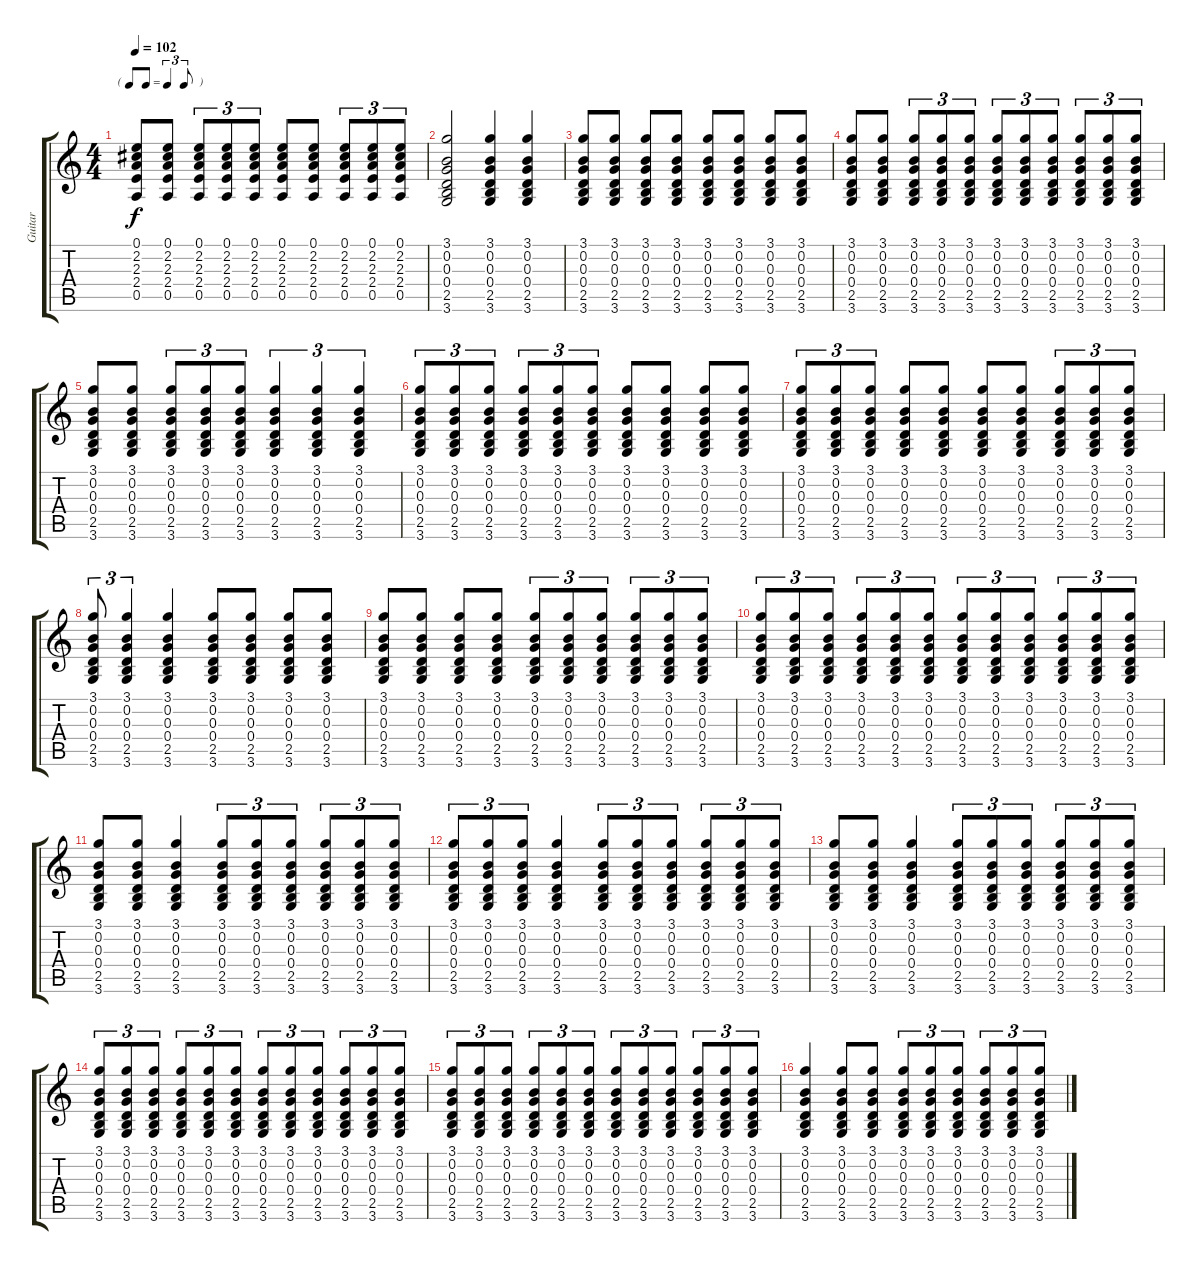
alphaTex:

\track ("Guitar" "Guitar") {instrument acousticguitarsteel}
\staff {score tabs}
\tuning (E4 B3 G3 D3 A2 E2) {hide}
\ts (4 4)
\tf triplet8th
\tempo 102
\clef g2
\ks c
(0.1 2.2 2.3 2.4 0.5).8{dy f} (0.1 2.2 2.3 2.4 0.5).8 (0.1 2.2 2.3 2.4 0.5).8{tu (3 2)} (0.1 2.2 2.3 2.4 0.5).8{tu (3 2)} (0.1 2.2 2.3 2.4 0.5).8{tu (3 2)} (0.1 2.2 2.3 2.4 0.5).8 (0.1 2.2 2.3 2.4 0.5).8 (0.1 2.2 2.3 2.4 0.5).8{tu (3 2)} (0.1 2.2 2.3 2.4 0.5).8{tu (3 2)} (0.1 2.2 2.3 2.4 0.5).8{tu (3 2)} |
(3.1 0.2 0.3 0.4 2.5 3.6).2 (3.1 0.2 0.3 0.4 2.5 3.6).4 (3.1 0.2 0.3 0.4 2.5 3.6).4 |
(3.1 0.2 0.3 0.4 2.5 3.6).8 (3.1 0.2 0.3 0.4 2.5 3.6).8 (3.1 0.2 0.3 0.4 2.5 3.6).8 (3.1 0.2 0.3 0.4 2.5 3.6).8 (3.1 0.2 0.3 0.4 2.5 3.6).8 (3.1 0.2 0.3 0.4 2.5 3.6).8 (3.1 0.2 0.3 0.4 2.5 3.6).8 (3.1 0.2 0.3 0.4 2.5 3.6).8 |
(3.1 0.2 0.3 0.4 2.5 3.6).8 (3.1 0.2 0.3 0.4 2.5 3.6).8 (3.1 0.2 0.3 0.4 2.5 3.6).8{tu (3 2)} (3.1 0.2 0.3 0.4 2.5 3.6).8{tu (3 2)} (3.1 0.2 0.3 0.4 2.5 3.6).8{tu (3 2)} (3.1 0.2 0.3 0.4 2.5 3.6).8{tu (3 2)} (3.1 0.2 0.3 0.4 2.5 3.6).8{tu (3 2)} (3.1 0.2 0.3 0.4 2.5 3.6).8{tu (3 2)} (3.1 0.2 0.3 0.4 2.5 3.6).8{tu (3 2)} (3.1 0.2 0.3 0.4 2.5 3.6).8{tu (3 2)} (3.1 0.2 0.3 0.4 2.5 3.6).8{tu (3 2)} |
(3.1 0.2 0.3 0.4 2.5 3.6).8 (3.1 0.2 0.3 0.4 2.5 3.6).8 (3.1 0.2 0.3 0.4 2.5 3.6).8{tu (3 2)} (3.1 0.2 0.3 0.4 2.5 3.6).8{tu (3 2)} (3.1 0.2 0.3 0.4 2.5 3.6).8{tu (3 2)} (3.1 0.2 0.3 0.4 2.5 3.6).4{tu (3 2)} (3.1 0.2 0.3 0.4 2.5 3.6).4{tu (3 2)} (3.1 0.2 0.3 0.4 2.5 3.6).4{tu (3 2)} |
(3.1 0.2 0.3 0.4 2.5 3.6).8{tu (3 2)} (3.1 0.2 0.3 0.4 2.5 3.6).8{tu (3 2)} (3.1 0.2 0.3 0.4 2.5 3.6).8{tu (3 2)} (3.1 0.2 0.3 0.4 2.5 3.6).8{tu (3 2)} (3.1 0.2 0.3 0.4 2.5 3.6).8{tu (3 2)} (3.1 0.2 0.3 0.4 2.5 3.6).8{tu (3 2)} (3.1 0.2 0.3 0.4 2.5 3.6).8 (3.1 0.2 0.3 0.4 2.5 3.6).8 (3.1 0.2 0.3 0.4 2.5 3.6).8 (3.1 0.2 0.3 0.4 2.5 3.6).8 |
(3.1 0.2 0.3 0.4 2.5 3.6).8{tu (3 2)} (3.1 0.2 0.3 0.4 2.5 3.6).8{tu (3 2)} (3.1 0.2 0.3 0.4 2.5 3.6).8{tu (3 2)} (3.1 0.2 0.3 0.4 2.5 3.6).8 (3.1 0.2 0.3 0.4 2.5 3.6).8 (3.1 0.2 0.3 0.4 2.5 3.6).8 (3.1 0.2 0.3 0.4 2.5 3.6).8 (3.1 0.2 0.3 0.4 2.5 3.6).8{tu (3 2)} (3.1 0.2 0.3 0.4 2.5 3.6).8{tu (3 2)} (3.1 0.2 0.3 0.4 2.5 3.6).8{tu (3 2)} |
(3.1 0.2 0.3 0.4 2.5 3.6).8{tu (3 2)} (3.1 0.2 0.3 0.4 2.5 3.6).4{tu (3 2)} (3.1 0.2 0.3 0.4 2.5 3.6).4 (3.1 0.2 0.3 0.4 2.5 3.6).8 (3.1 0.2 0.3 0.4 2.5 3.6).8 (3.1 0.2 0.3 0.4 2.5 3.6).8 (3.1 0.2 0.3 0.4 2.5 3.6).8 |
(3.1 0.2 0.3 0.4 2.5 3.6).8 (3.1 0.2 0.3 0.4 2.5 3.6).8 (3.1 0.2 0.3 0.4 2.5 3.6).8 (3.1 0.2 0.3 0.4 2.5 3.6).8 (3.1 0.2 0.3 0.4 2.5 3.6).8{tu (3 2)} (3.1 0.2 0.3 0.4 2.5 3.6).8{tu (3 2)} (3.1 0.2 0.3 0.4 2.5 3.6).8{tu (3 2)} (3.1 0.2 0.3 0.4 2.5 3.6).8{tu (3 2)} (3.1 0.2 0.3 0.4 2.5 3.6).8{tu (3 2)} (3.1 0.2 0.3 0.4 2.5 3.6).8{tu (3 2)} |
(3.1 0.2 0.3 0.4 2.5 3.6).8{tu (3 2)} (3.1 0.2 0.3 0.4 2.5 3.6).8{tu (3 2)} (3.1 0.2 0.3 0.4 2.5 3.6).8{tu (3 2)} (3.1 0.2 0.3 0.4 2.5 3.6).8{tu (3 2)} (3.1 0.2 0.3 0.4 2.5 3.6).8{tu (3 2)} (3.1 0.2 0.3 0.4 2.5 3.6).8{tu (3 2)} (3.1 0.2 0.3 0.4 2.5 3.6).8{tu (3 2)} (3.1 0.2 0.3 0.4 2.5 3.6).8{tu (3 2)} (3.1 0.2 0.3 0.4 2.5 3.6).8{tu (3 2)} (3.1 0.2 0.3 0.4 2.5 3.6).8{tu (3 2)} (3.1 0.2 0.3 0.4 2.5 3.6).8{tu (3 2)} (3.1 0.2 0.3 0.4 2.5 3.6).8{tu (3 2)} |
(3.1 0.2 0.3 0.4 2.5 3.6).8 (3.1 0.2 0.3 0.4 2.5 3.6).8 (3.1 0.2 0.3 0.4 2.5 3.6).4 (3.1 0.2 0.3 0.4 2.5 3.6).8{tu (3 2)} (3.1 0.2 0.3 0.4 2.5 3.6).8{tu (3 2)} (3.1 0.2 0.3 0.4 2.5 3.6).8{tu (3 2)} (3.1 0.2 0.3 0.4 2.5 3.6).8{tu (3 2)} (3.1 0.2 0.3 0.4 2.5 3.6).8{tu (3 2)} (3.1 0.2 0.3 0.4 2.5 3.6).8{tu (3 2)} |
(3.1 0.2 0.3 0.4 2.5 3.6).8{tu (3 2)} (3.1 0.2 0.3 0.4 2.5 3.6).8{tu (3 2)} (3.1 0.2 0.3 0.4 2.5 3.6).8{tu (3 2)} (3.1 0.2 0.3 0.4 2.5 3.6).4 (3.1 0.2 0.3 0.4 2.5 3.6).8{tu (3 2)} (3.1 0.2 0.3 0.4 2.5 3.6).8{tu (3 2)} (3.1 0.2 0.3 0.4 2.5 3.6).8{tu (3 2)} (3.1 0.2 0.3 0.4 2.5 3.6).8{tu (3 2)} (3.1 0.2 0.3 0.4 2.5 3.6).8{tu (3 2)} (3.1 0.2 0.3 0.4 2.5 3.6).8{tu (3 2)} |
(3.1 0.2 0.3 0.4 2.5 3.6).8 (3.1 0.2 0.3 0.4 2.5 3.6).8 (3.1 0.2 0.3 0.4 2.5 3.6).4 (3.1 0.2 0.3 0.4 2.5 3.6).8{tu (3 2)} (3.1 0.2 0.3 0.4 2.5 3.6).8{tu (3 2)} (3.1 0.2 0.3 0.4 2.5 3.6).8{tu (3 2)} (3.1 0.2 0.3 0.4 2.5 3.6).8{tu (3 2)} (3.1 0.2 0.3 0.4 2.5 3.6).8{tu (3 2)} (3.1 0.2 0.3 0.4 2.5 3.6).8{tu (3 2)} |
(3.1 0.2 0.3 0.4 2.5 3.6).8{tu (3 2)} (3.1 0.2 0.3 0.4 2.5 3.6).8{tu (3 2)} (3.1 0.2 0.3 0.4 2.5 3.6).8{tu (3 2)} (3.1 0.2 0.3 0.4 2.5 3.6).8{tu (3 2)} (3.1 0.2 0.3 0.4 2.5 3.6).8{tu (3 2)} (3.1 0.2 0.3 0.4 2.5 3.6).8{tu (3 2)} (3.1 0.2 0.3 0.4 2.5 3.6).8{tu (3 2)} (3.1 0.2 0.3 0.4 2.5 3.6).8{tu (3 2)} (3.1 0.2 0.3 0.4 2.5 3.6).8{tu (3 2)} (3.1 0.2 0.3 0.4 2.5 3.6).8{tu (3 2)} (3.1 0.2 0.3 0.4 2.5 3.6).8{tu (3 2)} (3.1 0.2 0.3 0.4 2.5 3.6).8{tu (3 2)} |
(3.1 0.2 0.3 0.4 2.5 3.6).8{tu (3 2)} (3.1 0.2 0.3 0.4 2.5 3.6).8{tu (3 2)} (3.1 0.2 0.3 0.4 2.5 3.6).8{tu (3 2)} (3.1 0.2 0.3 0.4 2.5 3.6).8{tu (3 2)} (3.1 0.2 0.3 0.4 2.5 3.6).8{tu (3 2)} (3.1 0.2 0.3 0.4 2.5 3.6).8{tu (3 2)} (3.1 0.2 0.3 0.4 2.5 3.6).8{tu (3 2)} (3.1 0.2 0.3 0.4 2.5 3.6).8{tu (3 2)} (3.1 0.2 0.3 0.4 2.5 3.6).8{tu (3 2)} (3.1 0.2 0.3 0.4 2.5 3.6).8{tu (3 2)} (3.1 0.2 0.3 0.4 2.5 3.6).8{tu (3 2)} (3.1 0.2 0.3 0.4 2.5 3.6).8{tu (3 2)} |
(3.1 0.2 0.3 0.4 2.5 3.6).4 (3.1 0.2 0.3 0.4 2.5 3.6).8 (3.1 0.2 0.3 0.4 2.5 3.6).8 (3.1 0.2 0.3 0.4 2.5 3.6).8{tu (3 2)} (3.1 0.2 0.3 0.4 2.5 3.6).8{tu (3 2)} (3.1 0.2 0.3 0.4 2.5 3.6).8{tu (3 2)} (3.1 0.2 0.3 0.4 2.5 3.6).8{tu (3 2)} (3.1 0.2 0.3 0.4 2.5 3.6).8{tu (3 2)} (3.1 0.2 0.3 0.4 2.5 3.6).8{tu (3 2)}
